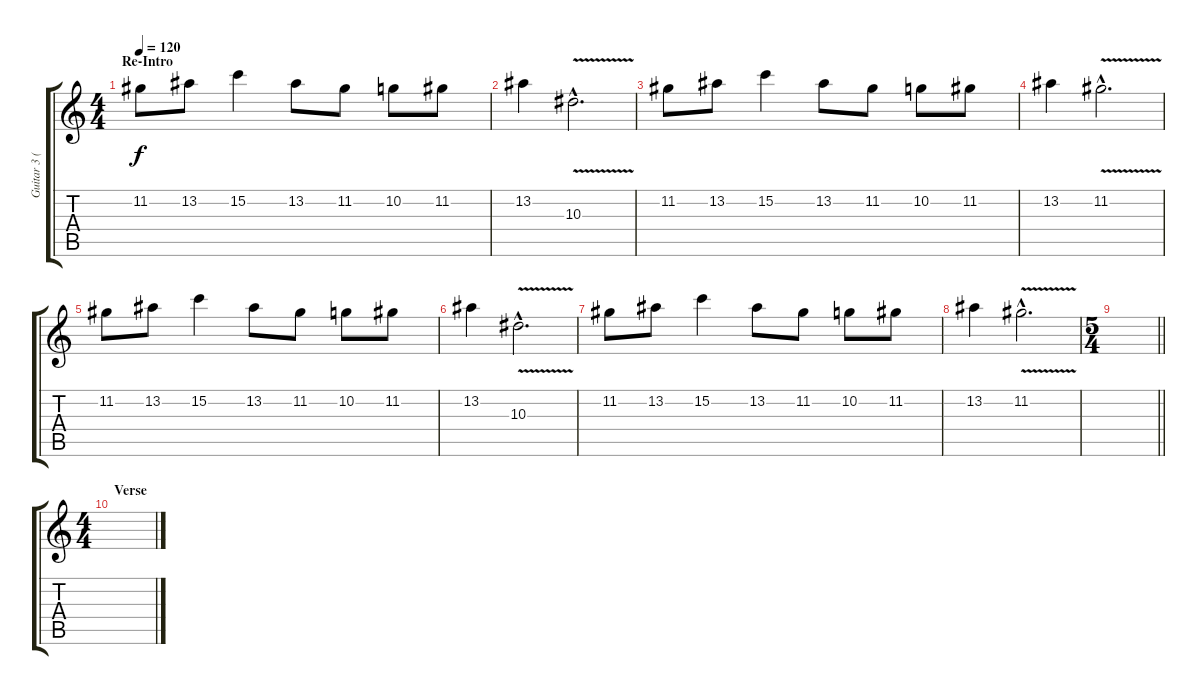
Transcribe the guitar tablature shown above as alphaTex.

\track ("Guitar 3 (Overdub)" "Guitar 3 (") {instrument overdrivenguitar}
\staff {score tabs}
\tuning (D4 A3 F3 C3 G2 C2) {hide}
\ts (4 4)
\section ("" "Re-Intro")
\tempo 120
\clef g2
\ks c
11.2.8{dy f} 13.2.8 15.2.4 13.2.8 11.2.8 10.2.8 11.2.8 |
13.2.4 10.3{v hac}.2{d} |
11.2.8 13.2.8 15.2.4 13.2.8 11.2.8 10.2.8 11.2.8 |
13.2.4 11.2{v hac}.2{d} |
11.2.8 13.2.8 15.2.4 13.2.8 11.2.8 10.2.8 11.2.8 |
13.2.4 10.3{v hac}.2{d} |
11.2.8 13.2.8 15.2.4 13.2.8 11.2.8 10.2.8 11.2.8 |
13.2.4 11.2{v hac}.2{d} |
\ts (5 4)
\barLineRight lightlight
|
\ts (4 4)
\section ("" "Verse")
